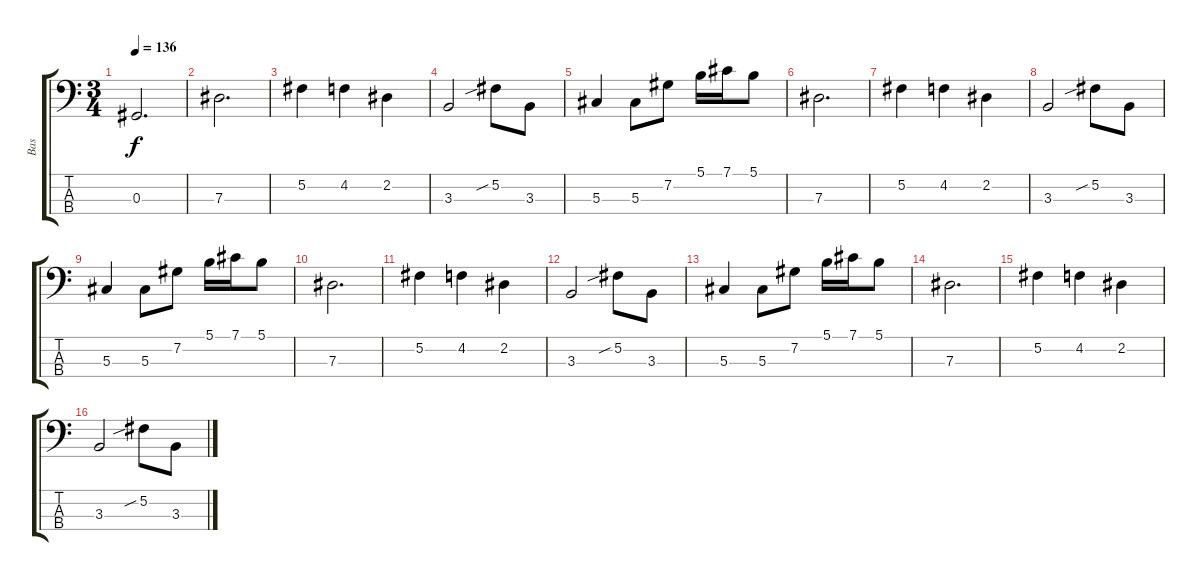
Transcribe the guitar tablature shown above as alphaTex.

\track ("Bas" "Bas") {instrument electricbasspick}
\staff {score tabs}
\tuning (Gb2 Db2 Ab1 Eb1) {hide}
\ts (3 4)
\tempo 136
\clef f4
\ks c
0.3{t}.2{d dy f} |
7.3.2{d} |
5.2.4 4.2.4 2.2.4 |
3.3.2 5.2{sib}.8 3.3.8 |
5.3.4 5.3.8 7.2.8 5.1.16 7.1.16 5.1.8 |
7.3.2{d} |
5.2.4 4.2.4 2.2.4 |
3.3.2 5.2{sib}.8 3.3.8 |
5.3.4 5.3.8 7.2.8 5.1.16 7.1.16 5.1.8 |
7.3.2{d} |
5.2.4 4.2.4 2.2.4 |
3.3.2 5.2{sib}.8 3.3.8 |
5.3.4 5.3.8 7.2.8 5.1.16 7.1.16 5.1.8 |
7.3.2{d} |
5.2.4 4.2.4 2.2.4 |
3.3.2 5.2{sib}.8 3.3.8
